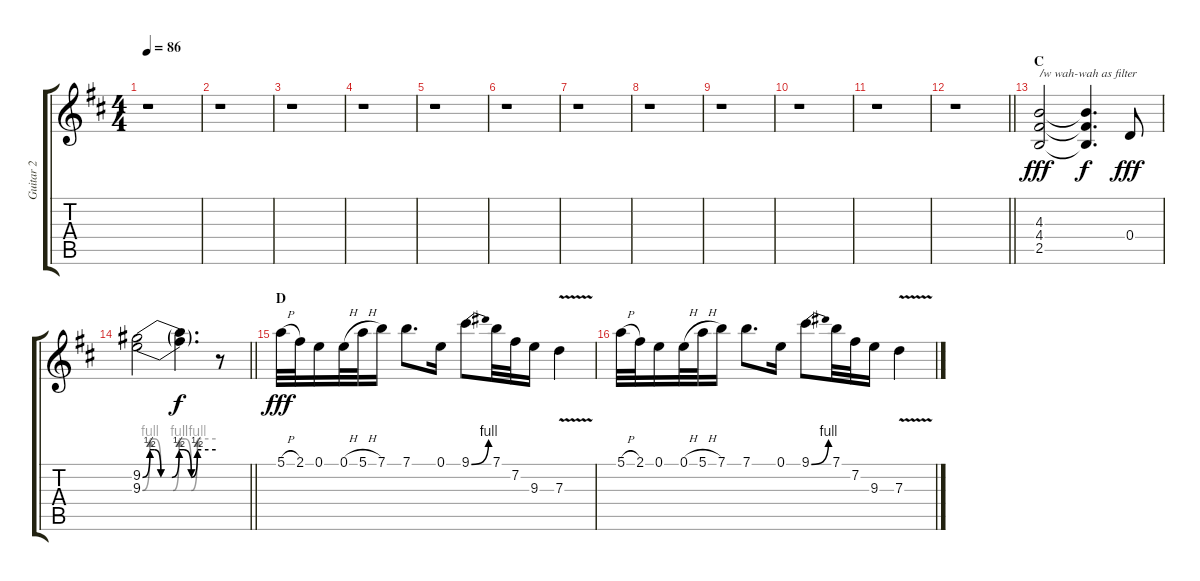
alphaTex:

\track ("Guitar 2" "Guitar 2") {instrument overdrivenguitar}
\staff {score tabs}
\tuning (E4 B3 G3 D3 A2 E2) {hide}
\ts (4 4)
\tempo 86
\clef g2
\ks d
r.1{dy fff} |
r.1 |
r.1 |
r.1 |
r.1 |
r.1 |
r.1 |
r.1 |
r.1 |
r.1 |
r.1 |
\barLineRight lightlight
r.1 |
\section ("" "C")
(4.3 4.4 2.5).2{txt "/w wah-wah as filter"} (4.3{t} 4.4{t} 2.5{t}).4{d dy f} 0.4.8{dy fff} |
\barLineRight lightlight
(9.2{be (custom 0 0 6 2 10 2 15 0 24 0 30 2 34 2 40 0 45 2 60 2)} 9.3{be (custom 0 0 6 4 10 4 15 0 25 0 30 4 35 4 40 0 45 4 60 4)}).2 (9.2{t} 9.3{t}).4{d dy f} r.8 |
\section ("" "D")
5.1{h}.32{dy fff} 2.1.32 0.1.16 0.1{h}.32 5.1{h}.32 7.1.16 7.1.8{d} 0.1.16 9.1{be (bend 0 0 60 4)}.8 7.1.32 7.2.32 9.3.16 7.3{v}.4 |
5.1{h}.32 2.1.32 0.1.16 0.1{h}.32 5.1{h}.32 7.1.16 7.1.8{d} 0.1.16 9.1{be (bend 0 0 60 4)}.8 7.1.32 7.2.32 9.3.16 7.3{v}.4
